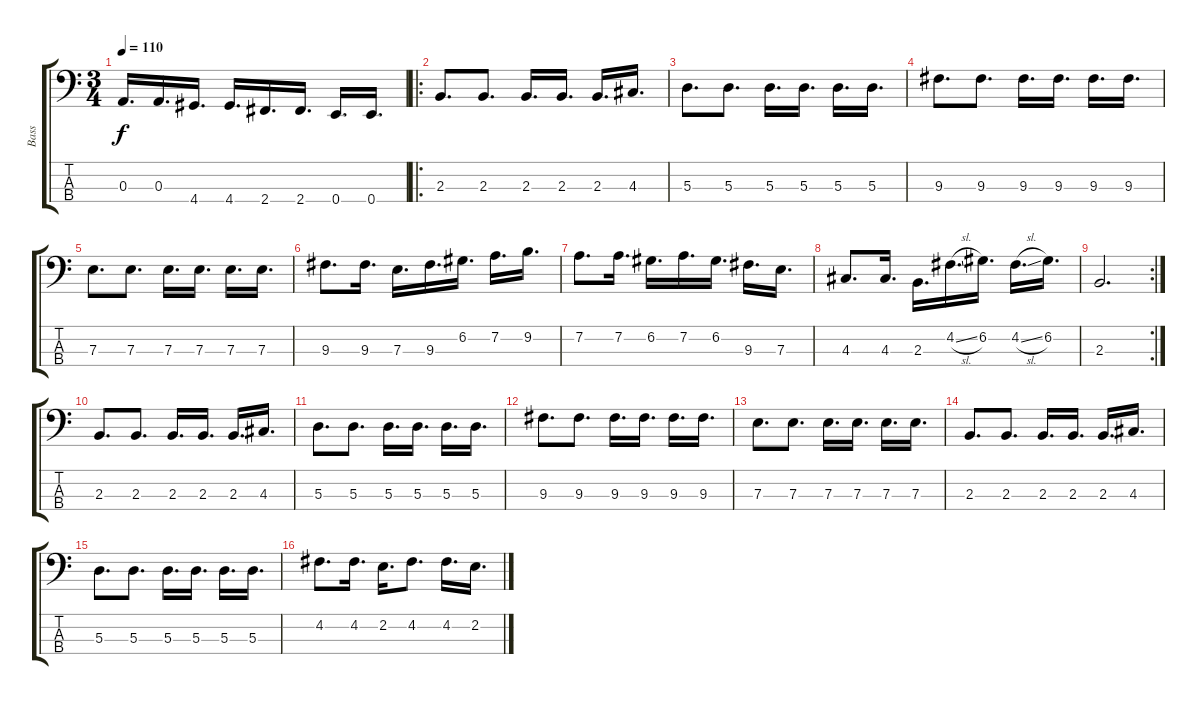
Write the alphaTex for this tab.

\track ("Bass" "Bass") {instrument electricbassfinger}
\staff {score tabs}
\tuning (G2 D2 A1 E1) {hide}
\ts (3 4)
\tempo 110
\clef f4
\ks c
0.3.16{d dy f} 0.3.16{d} 4.4.16{d} 4.4.16{d} 2.4.16{d} 2.4.16{d} 0.4.16{d} 0.4.16{d} |
\ro
2.3.8{d} 2.3.8{d} 2.3.16{d} 2.3.16{d} 2.3.16{d} 4.3.16{d} |
5.3.8{d} 5.3.8{d} 5.3.16{d} 5.3.16{d} 5.3.16{d} 5.3.16{d} |
9.3.8{d} 9.3.8{d} 9.3.16{d} 9.3.16{d} 9.3.16{d} 9.3.16{d} |
7.3.8{d} 7.3.8{d} 7.3.16{d} 7.3.16{d} 7.3.16{d} 7.3.16{d} |
9.3.8{d} 9.3.16{d} 7.3.16{d} 9.3.16{d} 6.2.16{d} 7.2.16{d} 9.2.16{d} |
7.2.8{d} 7.2.16{d} 6.2.16{d} 7.2.16{d} 6.2.16{d} 9.3.16{d} 7.3.16{d} |
4.3.8{d} 4.3.16{d} 2.3.16{d} 4.2{sl}.16{d} 6.2.16{d} 4.2{sl}.16{d} 6.2.16{d} |
\rc 2
2.3.2{d} |
2.3.8{d} 2.3.8{d} 2.3.16{d} 2.3.16{d} 2.3.16{d} 4.3.16{d} |
5.3.8{d} 5.3.8{d} 5.3.16{d} 5.3.16{d} 5.3.16{d} 5.3.16{d} |
9.3.8{d} 9.3.8{d} 9.3.16{d} 9.3.16{d} 9.3.16{d} 9.3.16{d} |
7.3.8{d} 7.3.8{d} 7.3.16{d} 7.3.16{d} 7.3.16{d} 7.3.16{d} |
2.3.8{d} 2.3.8{d} 2.3.16{d} 2.3.16{d} 2.3.16{d} 4.3.16{d} |
5.3.8{d} 5.3.8{d} 5.3.16{d} 5.3.16{d} 5.3.16{d} 5.3.16{d} |
4.2.8{d} 4.2.16{d} 2.2.16{d} 4.2.8{d} 4.2.16{d} 2.2.16{d}
